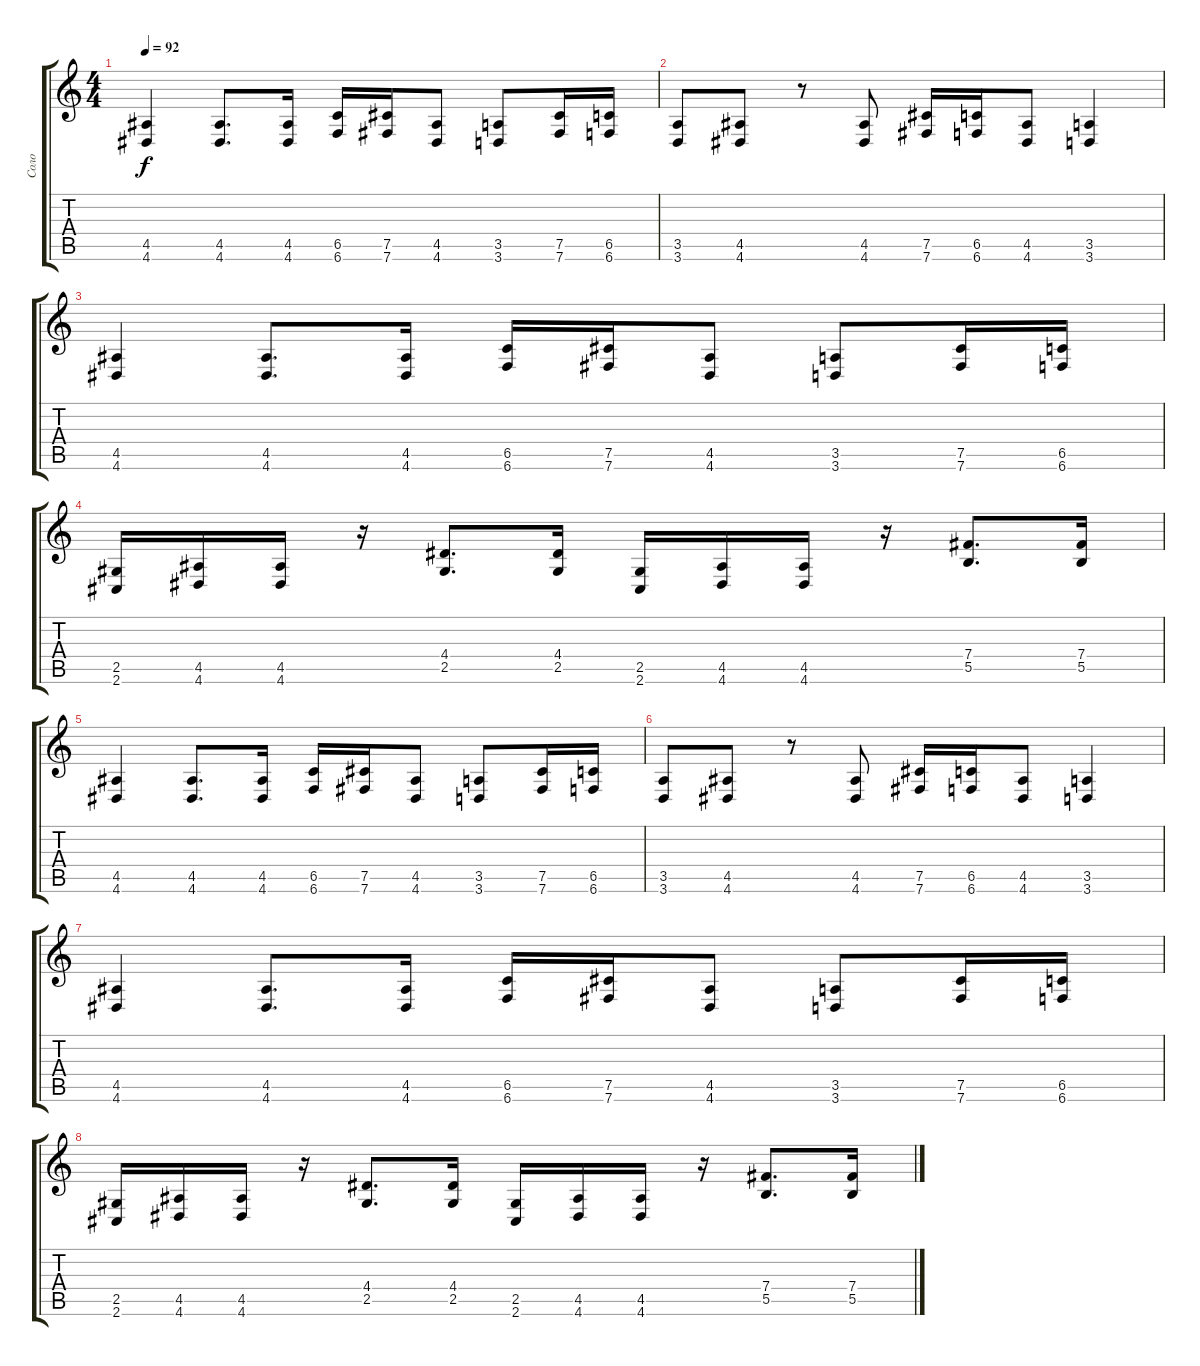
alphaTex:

\track ("Соло" "Соло") {instrument overdrivenguitar}
\staff {score tabs}
\tuning (Db4 Ab3 E3 B2 Gb2 B1) {hide}
\ts (4 4)
\tempo 92
\clef g2
\ks c
(4.5 4.6).4{dy f} (4.5 4.6).8{d} (4.5 4.6).16 (6.5 6.6).16 (7.5 7.6).16 (4.5 4.6).8 (3.5 3.6).8 (7.5 7.6).16 (6.5 6.6).16 |
(3.5 3.6).8 (4.5 4.6).8 r.8 (4.5 4.6).8 (7.5 7.6).16 (6.5 6.6).16 (4.5 4.6).8 (3.5 3.6).4 |
(4.5 4.6).4 (4.5 4.6).8{d} (4.5 4.6).16 (6.5 6.6).16 (7.5 7.6).16 (4.5 4.6).8 (3.5 3.6).8 (7.5 7.6).16 (6.5 6.6).16 |
(2.5 2.6).16 (4.5 4.6).16 (4.5 4.6).16 r.16 (4.4 2.5).8{d} (4.4 2.5).16 (2.5 2.6).16 (4.5 4.6).16 (4.5 4.6).16 r.16 (7.4 5.5).8{d} (7.4 5.5).16 |
(4.5 4.6).4 (4.5 4.6).8{d} (4.5 4.6).16 (6.5 6.6).16 (7.5 7.6).16 (4.5 4.6).8 (3.5 3.6).8 (7.5 7.6).16 (6.5 6.6).16 |
(3.5 3.6).8 (4.5 4.6).8 r.8 (4.5 4.6).8 (7.5 7.6).16 (6.5 6.6).16 (4.5 4.6).8 (3.5 3.6).4 |
(4.5 4.6).4 (4.5 4.6).8{d} (4.5 4.6).16 (6.5 6.6).16 (7.5 7.6).16 (4.5 4.6).8 (3.5 3.6).8 (7.5 7.6).16 (6.5 6.6).16 |
(2.5 2.6).16 (4.5 4.6).16 (4.5 4.6).16 r.16 (4.4 2.5).8{d} (4.4 2.5).16 (2.5 2.6).16 (4.5 4.6).16 (4.5 4.6).16 r.16 (7.4 5.5).8{d} (7.4 5.5).16
